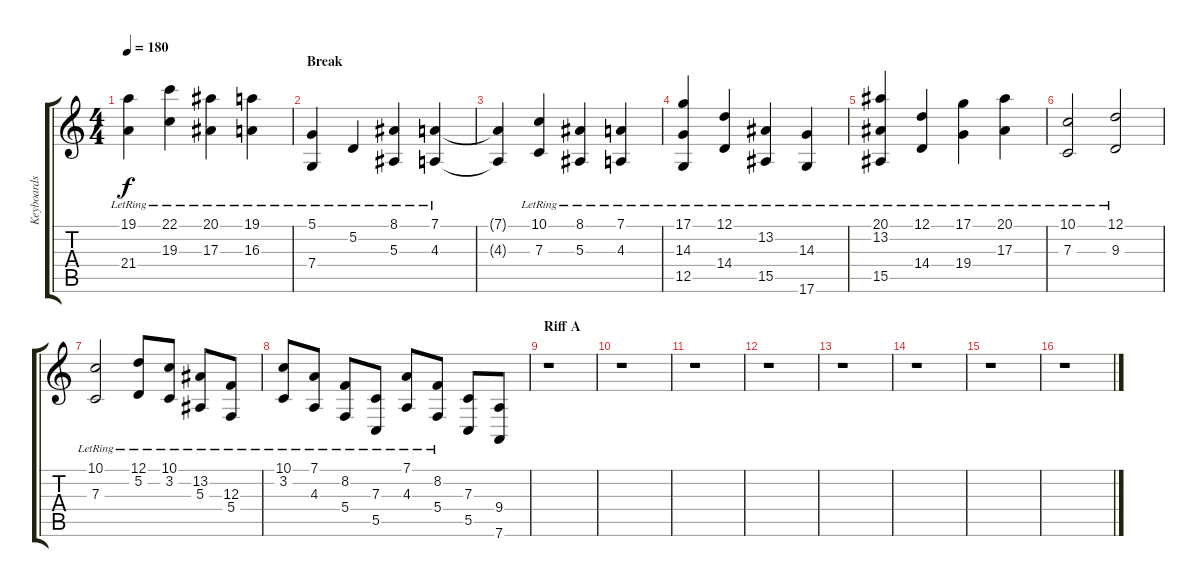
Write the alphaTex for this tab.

\track ("Keyboards" "Keyboards") {instrument electricpiano2}
\staff {score tabs}
\tuning (D4 A3 F3 C3 G2 D2) {hide}
\ts (4 4)
\tempo 180
\clef g2
\ks c
(19.1{lr} 21.4{lr}).4{dy f} (22.1{lr} 19.3{lr}).4 (20.1{lr} 17.3{lr}).4 (19.1{lr} 16.3{lr}).4 |
\section ("" "Break")
(5.1{lr} 7.4{lr}).4 5.2{lr}.4 (8.1{lr} 5.3{lr}).4 (7.1{lr} 4.3{lr}).4 |
(7.1{t} 4.3{t}).4 (10.1{lr} 7.3).4 (8.1{lr} 5.3).4 (7.1{lr} 4.3).4 |
(17.1{lr} 14.3{lr} 12.5{lr}).4 (12.1{lr} 14.4{lr}).4 (13.2{lr} 15.5{lr}).4 (14.3{lr} 17.6{lr}).4 |
(20.1 13.2{lr} 15.5{lr}).4 (12.1{lr} 14.4{lr}).4 (17.1{lr} 19.4{lr}).4 (20.1{lr} 17.3{lr}).4 |
(10.1{lr} 7.3{lr}).2 (12.1{lr} 9.3{lr}).2 |
(10.1{lr} 7.3{lr}).2 (12.1{lr} 5.2{lr}).8 (10.1{lr} 3.2{lr}).8 (13.2{lr} 5.3{lr}).8 (12.3{lr} 5.4{lr}).8 |
(10.1{lr} 3.2{lr}).8 (7.1{lr} 4.3{lr}).8 (8.2{lr} 5.4{lr}).8 (7.3{lr} 5.5{lr}).8 (7.1 4.3{lr}).8 (8.2 5.4{lr}).8 (7.3 5.5).8 (9.4 7.6).8 |
\section ("" "Riff A")
r.1 |
r.1 |
r.1 |
r.1 |
r.1 |
r.1 |
r.1 |
r.1
